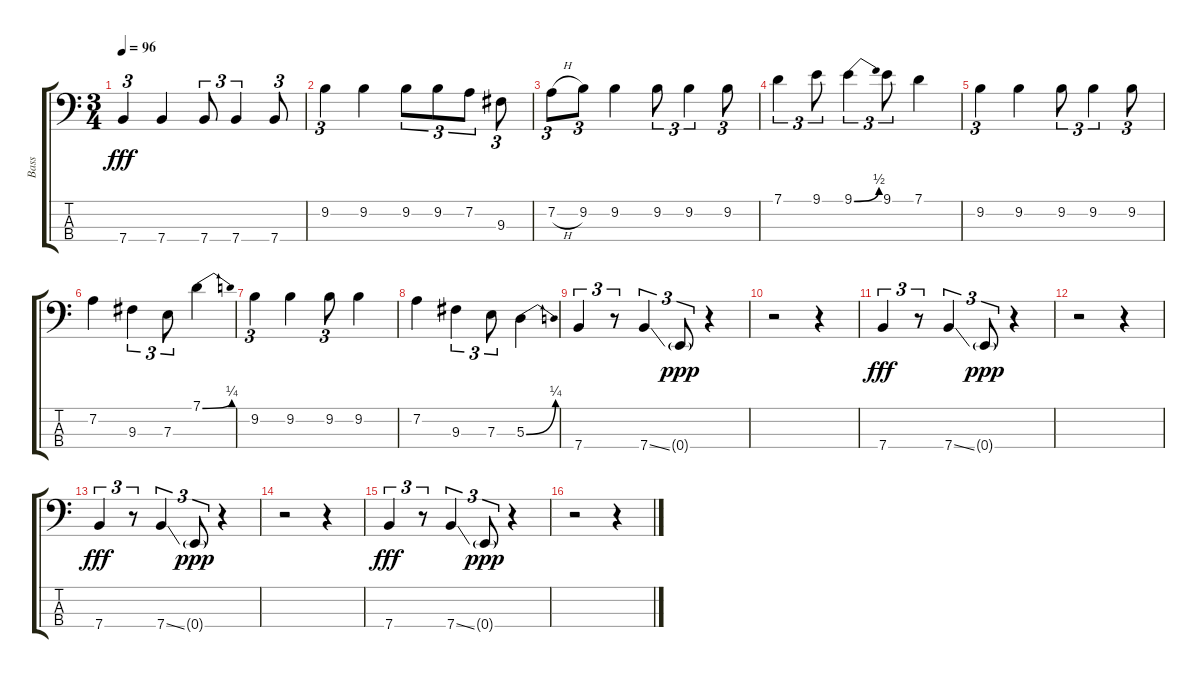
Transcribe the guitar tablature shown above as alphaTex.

\track ("Bass" "Bass") {instrument electricbassfinger}
\staff {score tabs}
\tuning (G2 D2 A1 E1) {hide}
\ts (3 4)
\tempo 96
\tempo 128
\tempo 96
\clef f4
\ks c
7.4.4{tu (3 2) dy fff instrument electricbassfinger} 7.4.4 7.4.8{tu (3 2)} 7.4.4{tu (3 2)} 7.4.8{tu (3 2)} |
9.2.4{tu (3 2)} 9.2.4 9.2.8{tu (3 2)} 9.2.8{tu (3 2)} 7.2.8{tu (3 2)} 9.3.8{tu (3 2)} |
7.2{h}.8{tu (3 2)} 9.2.8{tu (3 2)} 9.2.4 9.2.8{tu (3 2)} 9.2.4{tu (3 2)} 9.2.8{tu (3 2)} |
7.1.4{tu (3 2)} 9.1.8{tu (3 2)} 9.1{be (bend 0 0 60 2)}.4{tu (3 2)} 9.1.8{tu (3 2)} 7.1.4 |
9.2.4{tu (3 2)} 9.2.4 9.2.8{tu (3 2)} 9.2.4{tu (3 2)} 9.2.8{tu (3 2)} |
7.2.4 9.3.4{tu (3 2)} 7.3.8{tu (3 2)} 7.1{be (bend 0 0 60 1)}.4 |
9.2.4{tu (3 2)} 9.2.4 9.2.8{tu (3 2)} 9.2.4 |
7.2.4 9.3.4{tu (3 2)} 7.3.8{tu (3 2)} 5.3{be (bend 0 0 60 1)}.4 |
7.4.4{tu (3 2)} r.8{tu (3 2)} 7.4{ss}.4{tu (3 2)} 0.4{g}.8{tu (3 2) dy ppp} r.4 |
r.2 r.4 |
7.4.4{tu (3 2) dy fff} r.8{tu (3 2)} 7.4{ss}.4{tu (3 2)} 0.4{g}.8{tu (3 2) dy ppp} r.4 |
r.2 r.4 |
7.4.4{tu (3 2) dy fff} r.8{tu (3 2)} 7.4{ss}.4{tu (3 2)} 0.4{g}.8{tu (3 2) dy ppp} r.4 |
r.2 r.4 |
7.4.4{tu (3 2) dy fff} r.8{tu (3 2)} 7.4{ss}.4{tu (3 2)} 0.4{g}.8{tu (3 2) dy ppp} r.4 |
r.2 r.4
